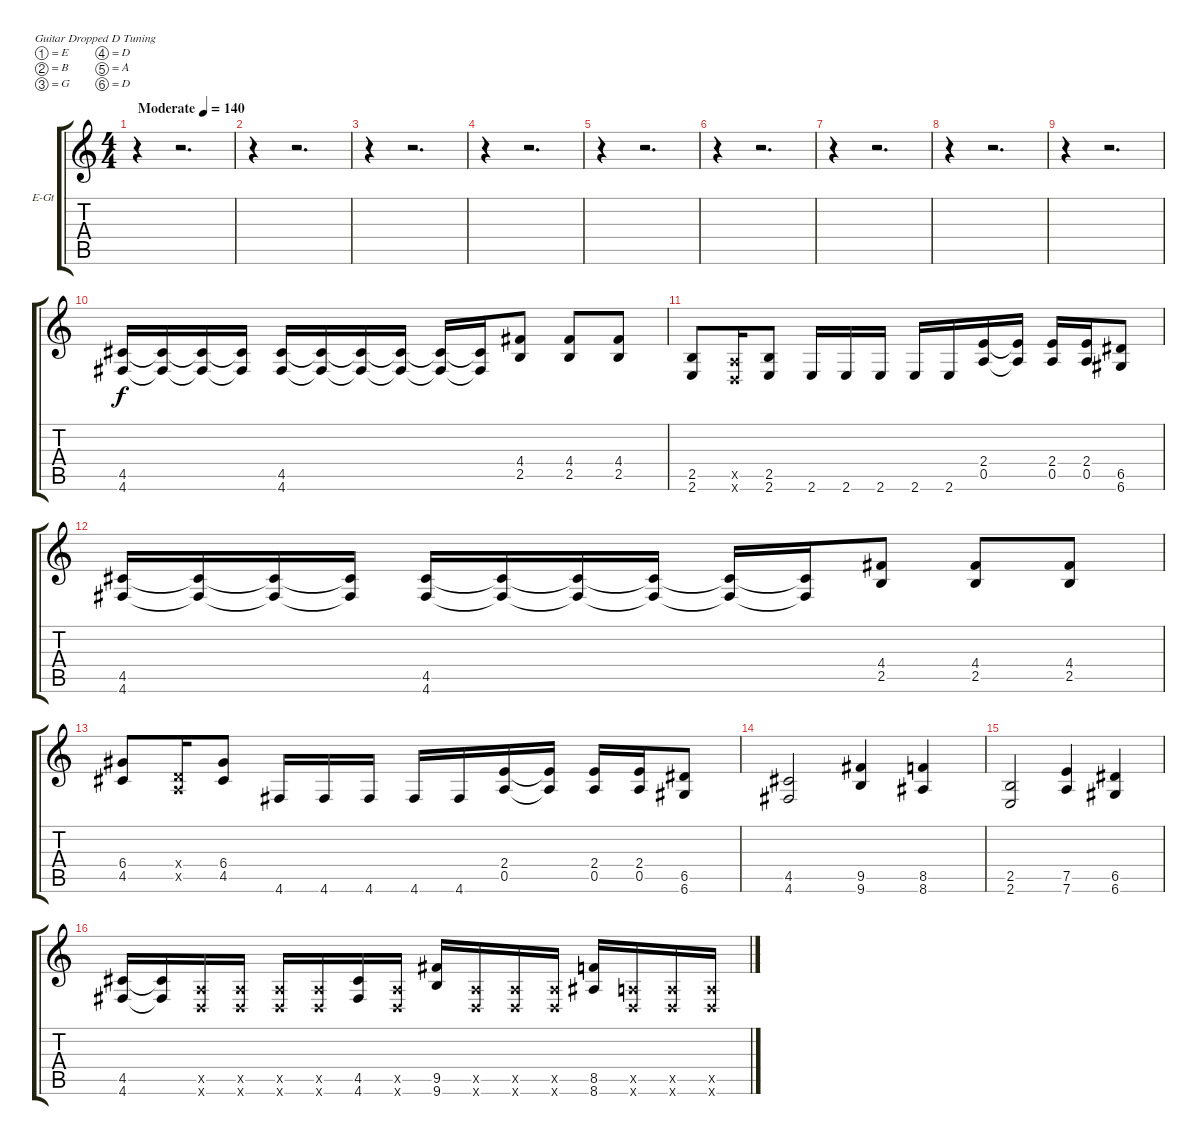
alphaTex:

\bracketExtendMode groupsimilarinstruments
\firstSystemTrackNameOrientation horizontal
\otherSystemsTrackNameOrientation horizontal
\track ("Distorshen guitar" "E-Gt") {instrument distortionguitar}
\staff {score tabs}
\tuning (E4 B3 G3 D3 A2 D2)
\ts (4 4)
\beaming (8 2 2 2 2)
\tempo (140 "Moderate")
\clef g2
\ks c
r.4{dy f instrument distortionguitar} r.2{d} |
r.4 r.2{d} |
r.4 r.2{d} |
r.4 r.2{d} |
r.4 r.2{d} |
r.4 r.2{d} |
r.4 r.2{d} |
r.4 r.2{d} |
r.4 r.2{d} |
(4.5 4.6).16 (4.5{t} 4.6{t}).16 (4.5{t} 4.6{t}).16 (4.5{t} 4.6{t}).16 (4.5 4.6).16 (4.5{t} 4.6{t}).16 (4.5{t} 4.6{t}).16 (4.5{t} 4.6{t}).16 (4.5{t} 4.6{t}).16 (4.5{t} 4.6{t}).16 (4.4 2.5).8 (4.4 2.5).8 (4.4 2.5).8 |
(2.5 2.6).8 (0.5{x} 0.6{x}).16 (2.5 2.6).8 2.6.16 2.6.16 2.6.16 2.6.16 2.6.16 (2.4 0.5).16 (2.4{t} 0.5{t}).16 (2.4 0.5).16 (2.4 0.5).16 (6.5 6.6).8 |
(4.5 4.6).16 (4.5{t} 4.6{t}).16 (4.5{t} 4.6{t}).16 (4.5{t} 4.6{t}).16 (4.5 4.6).16 (4.5{t} 4.6{t}).16 (4.5{t} 4.6{t}).16 (4.5{t} 4.6{t}).16 (4.5{t} 4.6{t}).16 (4.5{t} 4.6{t}).16 (4.4 2.5).8 (4.4 2.5).8 (4.4 2.5).8 |
(6.4 4.5).8 (0.4{x} 0.5{x}).16 (6.4 4.5).8 4.6.16 4.6.16 4.6.16 4.6.16 4.6.16 (2.4 0.5).16 (2.4{t} 0.5{t}).16 (2.4 0.5).16 (2.4 0.5).16 (6.5 6.6).8 |
(4.5 4.6).2 (9.5 9.6).4 (8.5 8.6).4 |
(2.5 2.6).2 (7.5 7.6).4 (6.5 6.6).4 |
(4.5 4.6).16 (4.5{t} 4.6{t}).16 (0.5{x} 0.6{x}).16 (0.5{x} 0.6{x}).16 (0.5{x} 0.6{x}).16 (0.5{x} 0.6{x}).16 (4.5 4.6).16 (0.5{x} 0.6{x}).16 (9.5 9.6).16 (0.5{x} 0.6{x}).16 (0.5{x} 0.6{x}).16 (0.5{x} 0.6{x}).16 (8.5 8.6).16 (0.5{x} 0.6{x}).16 (0.5{x} 0.6{x}).16 (0.5{x} 0.6{x}).16
